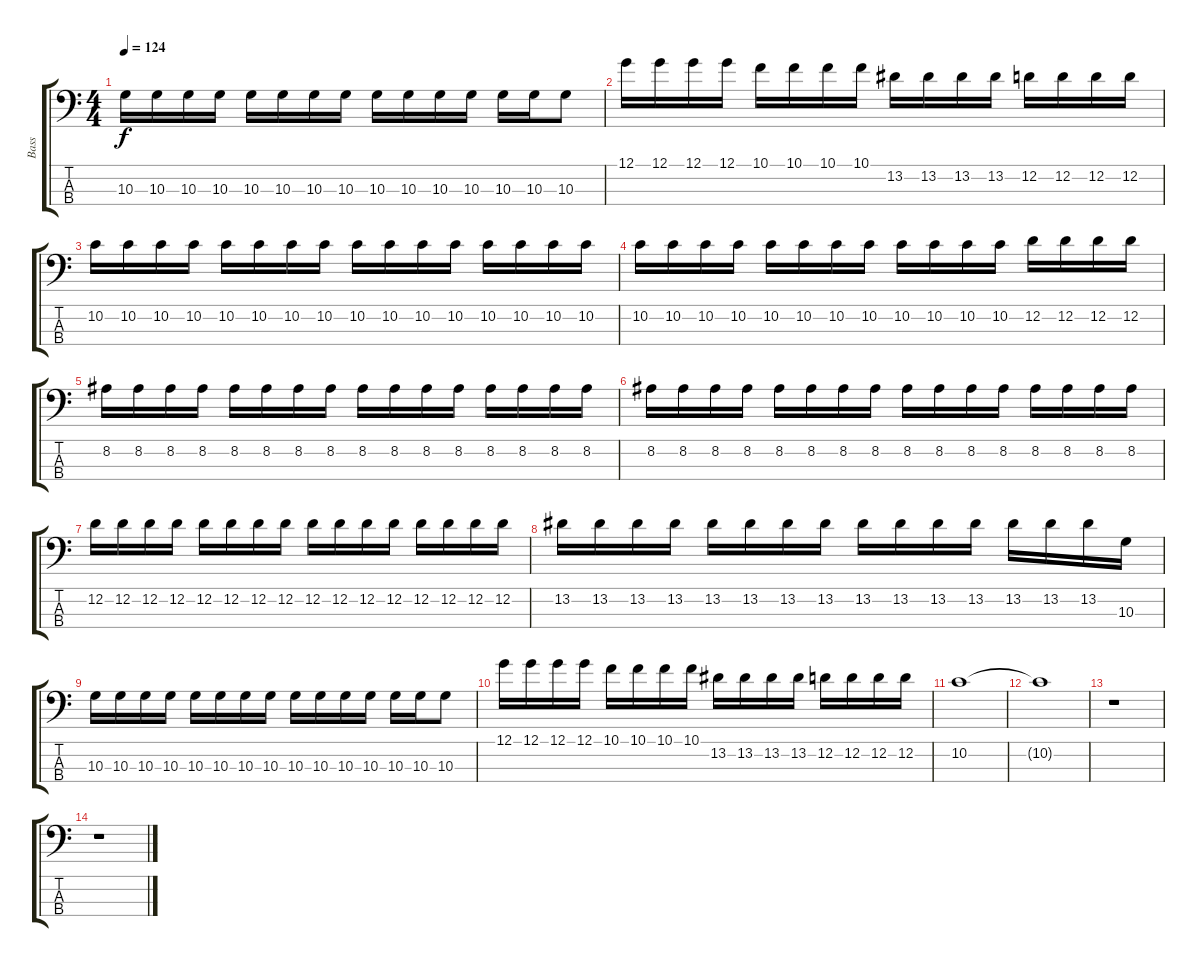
\track ("Bass" "Bass") {instrument electricbassfinger}
\staff {score tabs}
\tuning (G2 D2 A1 E1) {hide}
\ts (4 4)
\tempo 124
\clef f4
\ks c
10.3.16{dy f} 10.3.16 10.3.16 10.3.16 10.3.16 10.3.16 10.3.16 10.3.16 10.3.16 10.3.16 10.3.16 10.3.16 10.3.16 10.3.16 10.3.8 |
12.1.16 12.1.16 12.1.16 12.1.16 10.1.16 10.1.16 10.1.16 10.1.16 13.2.16 13.2.16 13.2.16 13.2.16 12.2.16 12.2.16 12.2.16 12.2.16 |
10.2.16 10.2.16 10.2.16 10.2.16 10.2.16 10.2.16 10.2.16 10.2.16 10.2.16 10.2.16 10.2.16 10.2.16 10.2.16 10.2.16 10.2.16 10.2.16 |
10.2.16 10.2.16 10.2.16 10.2.16 10.2.16 10.2.16 10.2.16 10.2.16 10.2.16 10.2.16 10.2.16 10.2.16 12.2.16 12.2.16 12.2.16 12.2.16 |
8.2.16 8.2.16 8.2.16 8.2.16 8.2.16 8.2.16 8.2.16 8.2.16 8.2.16 8.2.16 8.2.16 8.2.16 8.2.16 8.2.16 8.2.16 8.2.16 |
8.2.16 8.2.16 8.2.16 8.2.16 8.2.16 8.2.16 8.2.16 8.2.16 8.2.16 8.2.16 8.2.16 8.2.16 8.2.16 8.2.16 8.2.16 8.2.16 |
12.2.16 12.2.16 12.2.16 12.2.16 12.2.16 12.2.16 12.2.16 12.2.16 12.2.16 12.2.16 12.2.16 12.2.16 12.2.16 12.2.16 12.2.16 12.2.16 |
13.2.16 13.2.16 13.2.16 13.2.16 13.2.16 13.2.16 13.2.16 13.2.16 13.2.16 13.2.16 13.2.16 13.2.16 13.2.16 13.2.16 13.2.16 10.3.16 |
10.3.16 10.3.16 10.3.16 10.3.16 10.3.16 10.3.16 10.3.16 10.3.16 10.3.16 10.3.16 10.3.16 10.3.16 10.3.16 10.3.16 10.3.8 |
12.1.16 12.1.16 12.1.16 12.1.16 10.1.16 10.1.16 10.1.16 10.1.16 13.2.16 13.2.16 13.2.16 13.2.16 12.2.16 12.2.16 12.2.16 12.2.16 |
10.2.1 |
10.2{t}.1 |
r.1 |
r.1
